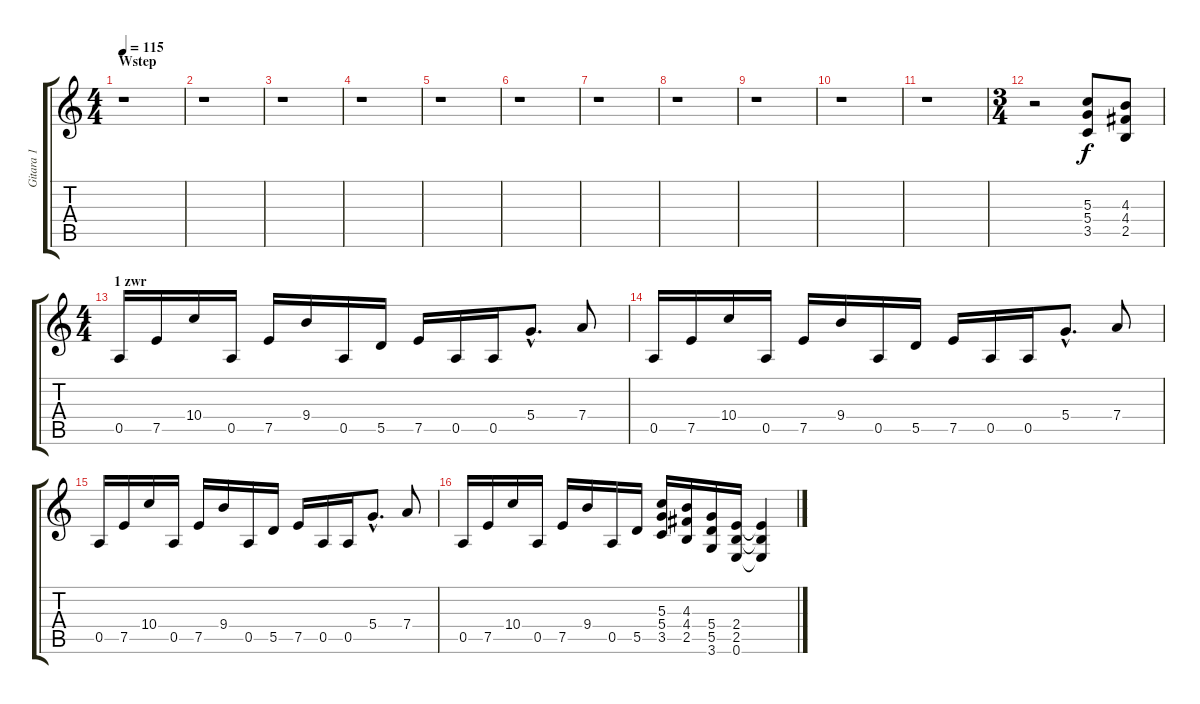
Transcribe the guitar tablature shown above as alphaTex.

\track ("Gitara 1" "Gitara 1") {instrument overdrivenguitar}
\staff {score tabs}
\tuning (E4 B3 G3 D3 A2 E2) {hide}
\ts (4 4)
\section ("" "Wstep")
\tempo 115
\clef g2
\ks c
r.1{dy f instrument overdrivenguitar} |
r.1 |
r.1 |
r.1 |
r.1 |
r.1 |
r.1 |
r.1 |
r.1 |
r.1 |
r.1 |
\ts (3 4)
r.2 (5.3 5.4 3.5).8 (4.3 4.4 2.5).8 |
\ts (4 4)
\section ("" "1 zwr")
0.5.16 7.5.16 10.4.16 0.5.16 7.5.16 9.4.16 0.5.16 5.5.16 7.5.16 0.5.16 0.5.16 5.4{hac}.8{d} 7.4.8 |
0.5.16 7.5.16 10.4.16 0.5.16 7.5.16 9.4.16 0.5.16 5.5.16 7.5.16 0.5.16 0.5.16 5.4{hac}.8{d} 7.4.8 |
0.5.16 7.5.16 10.4.16 0.5.16 7.5.16 9.4.16 0.5.16 5.5.16 7.5.16 0.5.16 0.5.16 5.4{hac}.8{d} 7.4.8 |
0.5.16 7.5.16 10.4.16 0.5.16 7.5.16 9.4.16 0.5.16 5.5.16 (5.3 5.4 3.5).16 (4.3 4.4 2.5).16 (5.4 5.5 3.6).16 (2.4 2.5 0.6).16 (2.4{t} 2.5{t} 0.6{t}).4
